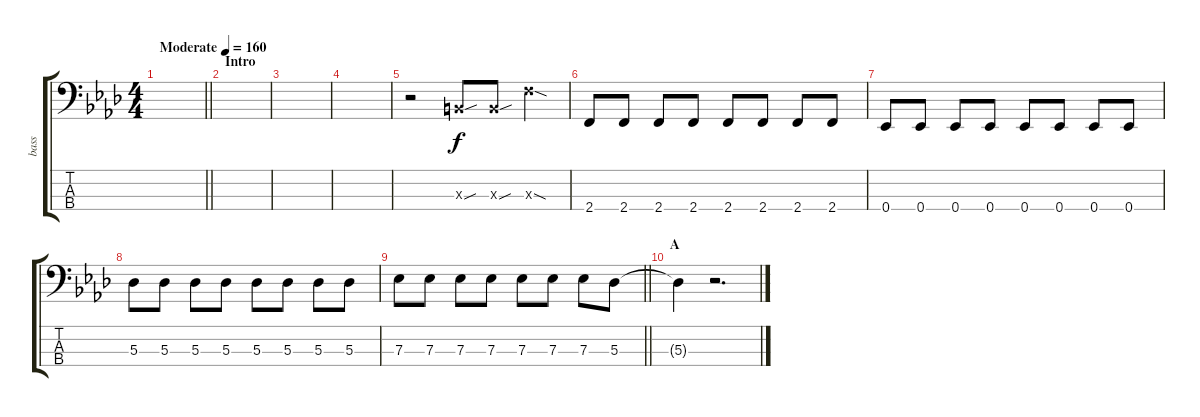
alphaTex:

\track ("bass" "bass") {instrument electricbassfinger}
\staff {score tabs}
\tuning (Gb2 Db2 Ab1 Eb1) {hide}
\ts (4 4)
\tempo (160 "Moderate")
\clef f4
\barLineRight lightlight
\ks ab
|
\section ("" "Intro")
|
|
|
r.2 3.3{sou x}.8 3.3{sou x}.8 9.3{sod x}.4 |
2.4.8 2.4.8 2.4.8 2.4.8 2.4.8 2.4.8 2.4.8 2.4.8 |
0.4.8 0.4.8 0.4.8 0.4.8 0.4.8 0.4.8 0.4.8 0.4.8 |
5.3.8 5.3.8 5.3.8 5.3.8 5.3.8 5.3.8 5.3.8 5.3.8 |
\barLineRight lightlight
7.3.8 7.3.8 7.3.8 7.3.8 7.3.8 7.3.8 7.3.8 5.3.8 |
\section ("" "A")
5.3{t}.4 r.2{d}
